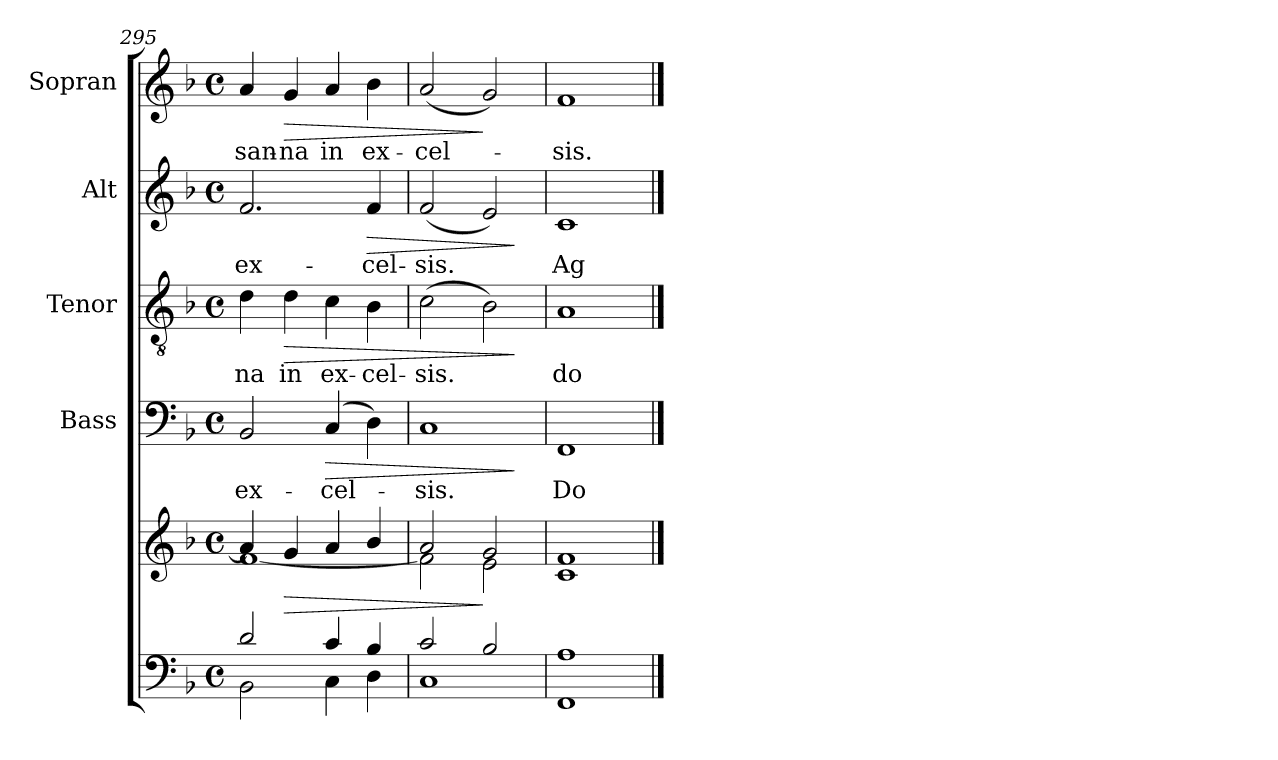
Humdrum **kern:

**kern	**kern	**dynam	**kern	**text	**dynam	**kern	**text	**dynam	**kern	**text	**dynam	**kern	**text	**dynam
*part5	*part5	*part5	*part4	*part4	*part4	*part3	*part3	*part3	*part2	*part2	*part2	*part1	*part1	*part1
*staff6	*staff5	*staff5/6	*staff4	*staff4	*staff4	*staff3	*staff3	*staff3	*staff2	*staff2	*staff2	*staff1	*staff1	*staff1
*	*	*	*I"Bass	*	*	*I"Tenor	*	*	*I"Alt	*	*	*I"Sopran	*	*
*	*	*	*I'B.	*	*	*I'T.	*	*	*I'A.	*	*	*I'S.	*	*
*clefF4	*clefG2	*	*clefF4	*	*	*clefGv2	*	*	*clefG2	*	*	*clefG2	*	*
*k[b-]	*k[b-]	*	*k[b-]	*	*	*k[b-]	*	*	*k[b-]	*	*	*k[b-]	*	*
*F:	*F:	*	*F:	*	*	*F:	*	*	*F:	*	*	*F:	*	*
*M4/4	*M4/4	*	*M4/4	*	*	*M4/4	*	*	*M4/4	*	*	*M4/4	*	*
*met(c)	*met(c)	*	*met(c)	*	*	*met(c)	*	*	*met(c)	*	*	*met(c)	*	*
=295	=295	=295	=295	=295	=295	=295	=295	=295	=295	=295	=295	=295	=295	=295
*^	*^	*	*	*	*	*	*	*	*	*	*	*	*	*
!	!	!	!	!	!	!LO:LY:b	!	!	!LO:LY:b	!	!	!LO:LY:b	!	!	!LO:LY:b	!
2d/	2BB-\	4a/]	[<1f	.	2BB-/	ex-	.	4d\	-na	.	2.f/	ex-	.	4a/	-san-	.
!	!	!	!	!LO:HP:b	!	!	!	!	!LO:LY:b	!LO:HP:b	!	!	!	!	!LO:LY:b	!LO:HP:b
.	.	4g/	.	>	.	.	.	4d\	in	>	.	.	.	4g/	-na	>
!	!	!	!	!	!	!LO:LY:b	!LO:HP:b	!	!LO:LY:b	!	!	!	!	!	!LO:LY:b	!
4c/	4C\	4a/	.	.	(4C/	-cel-	>	4c\	ex-	.	.	.	.	4a/	in	.
!	!	!	!	!	!	!	!	!	!LO:LY:b	!	!	!LO:LY:b	!LO:HP:b	!	!LO:LY:b	!
4B-/	4D\	4b-/	.	.	4D\)	.	.	4B-\	-cel-	.	4f/	-cel-	>	4b-\	ex-	.
=296	=296	=296	=296	=296	=296	=296	=296	=296	=296	=296	=296	=296	=296	=296	=296	=296
!	!	!	!	!	!	!LO:LY:b	!	!	!LO:LY:b	!	!	!LO:LY:b	!	!	!LO:LY:b	!
2c/	1C	2a/	2f\]	.	1C	-sis.	.	(>2c\	-sis.	.	(<2f/	-sis.	.	(<2a/	-cel-	.
2B-/	.	2g/	2e\	]	.	.	.	2B-\)	.	.	2e/)	.	.	2g/)	.	]
*v	*v	*	*	*	*	*	*	*	*	*	*	*	*	*	*	*
*	*v	*v	*	*	*	*	*	*	*	*	*	*	*	*	*
.	.	.	.	.	]	.	.	]	.	.	]	.	.	.
=297	=297	=297	=297	=297	=297	=297	=297	=297	=297	=297	=297	=297	=297	=297
*^	*^	*	*	*	*	*	*	*	*	*	*	*	*	*
!	!	!	!	!	!	!LO:LY:b	!	!	!LO:LY:b	!	!	!LO:LY:b	!	!	!LO:LY:b	!
1A	1FF	1f	1c	.	1FF	Do-	.	1A	do-	.	1c	Ag-	.	1f	-sis.	.
*v	*v	*	*	*	*	*	*	*	*	*	*	*	*	*	*	*
*	*v	*v	*	*	*	*	*	*	*	*	*	*	*	*	*
==	==	==	==	==	==	==	==	==	==	==	==	==	==	==
*-	*-	*-	*-	*-	*-	*-	*-	*-	*-	*-	*-	*-	*-	*-
